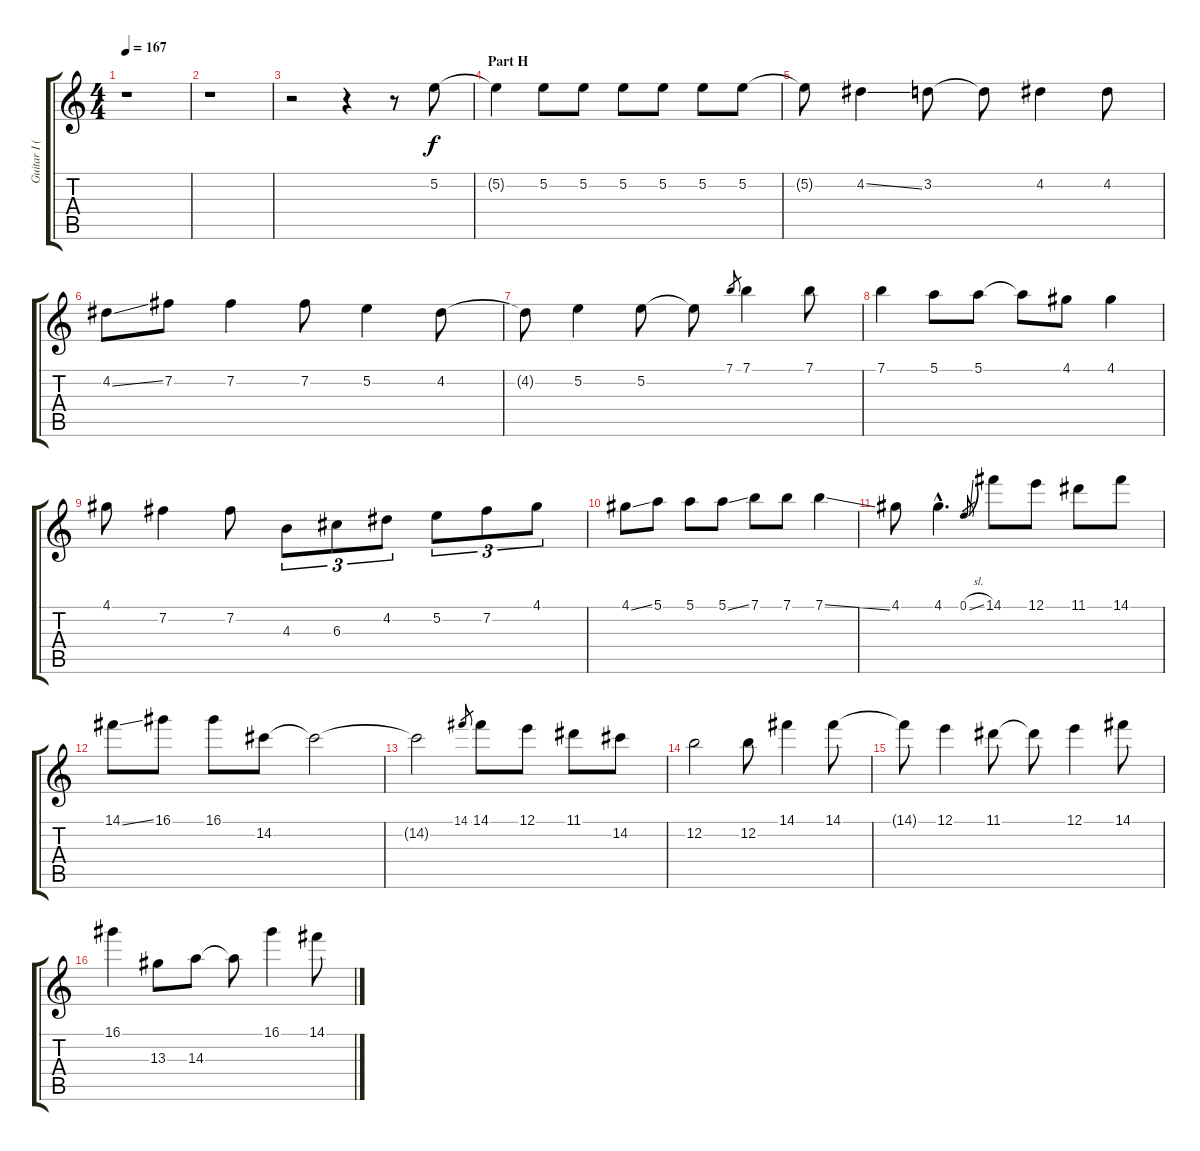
\track ("Guitar I (Ken)" "Guitar I (") {instrument electricguitarclean}
\staff {score tabs}
\tuning (E4 B3 G3 D3 A2 E2) {hide}
\ts (4 4)
\tempo 167
\clef g2
\ks c
r.1{dy f} |
r.1 |
r.2 r.4 r.8 5.2.8 |
\section ("" "Part H")
5.2{t}.4 5.2.8 5.2.8 5.2.8 5.2.8 5.2.8 5.2.8 |
5.2{t}.8 4.2{ss}.4 3.2.8 3.2{t}.8 4.2.4 4.2.8 |
4.2{ss}.8 7.2.8 7.2.4 7.2.8 5.2.4 4.2.8 |
4.2{t}.8 5.2.4 5.2.8 5.2{t}.8 7.1.8{gr} 7.1.4 7.1.8 |
7.1.4 5.1.8 5.1.8 5.1{t}.8 4.1.8 4.1.4 |
4.1.8 7.2.4 7.2.8 4.3.8{tu (3 2)} 6.3.8{tu (3 2)} 4.2.8{tu (3 2)} 5.2.8{tu (3 2)} 7.2.8{tu (3 2)} 4.1.8{tu (3 2)} |
4.1{ss}.8 5.1.8 5.1.8 5.1{ss}.8 7.1.8 7.1.8 7.1{ss}.4 |
4.1.8 4.1{hac}.4{d} 0.1{sl}.8{gr} 14.1.8 12.1.8 11.1.8 14.1.8 |
14.1{ss}.8 16.1.8 16.1.8 14.2.8 14.2{t}.2 |
14.2{t}.2 14.1.8{gr} 14.1.8 12.1.8 11.1.8 14.2.8 |
12.2.2 12.2.8 14.1.4 14.1.8 |
14.1{t}.8 12.1.4 11.1.8 11.1{t}.8 12.1.4 14.1.8 |
16.1.4 13.3.8 14.3.8 14.3{t}.8 16.1.4 14.1.8
